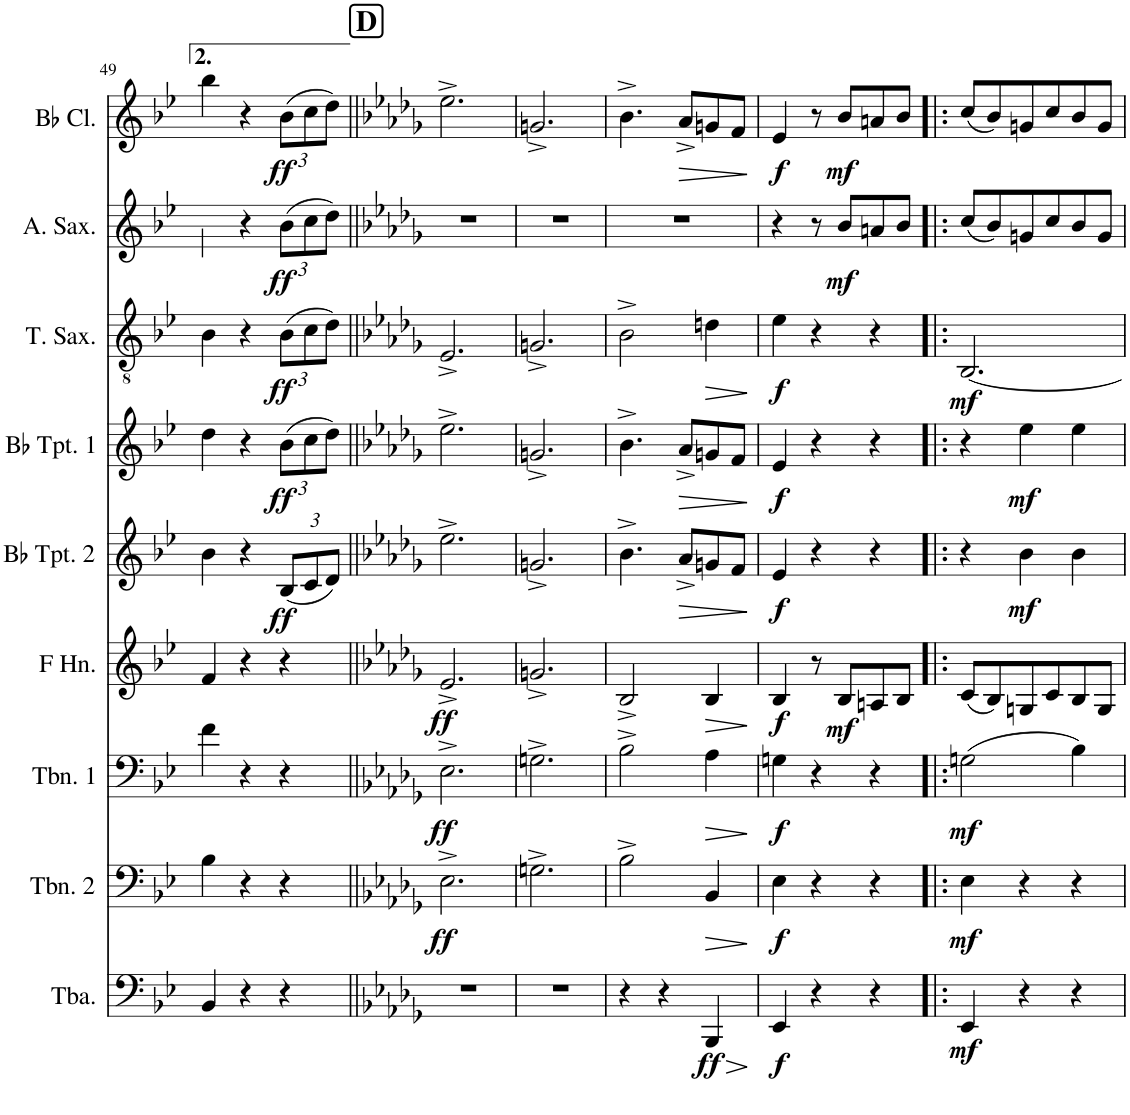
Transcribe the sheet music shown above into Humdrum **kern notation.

**kern	**dynam	**kern	**dynam	**kern	**dynam	**kern	**dynam	**kern	**dynam	**kern	**dynam	**kern	**dynam	**kern	**dynam	**kern	**dynam
*part9	*part9	*part8	*part8	*part7	*part7	*part6	*part6	*part5	*part5	*part4	*part4	*part3	*part3	*part2	*part2	*part1	*part1
*staff9	*staff9	*staff8	*staff8	*staff7	*staff7	*staff6	*staff6	*staff5	*staff5	*staff4	*staff4	*staff3	*staff3	*staff2	*staff2	*staff1	*staff1
*I"Tuba	*	*I"Trombone 2	*	*I"Trombone 1	*	*I"Horn in F	*	*I"Bb Tpt. 2	*	*I"Bb Tpt. 1	*	*I"Tenor Saxophone	*	*I"Alto Saxophone	*	*I"Bb Clarinet	*
*I'Tba.	*	*I'Tbn. 2	*	*I'Tbn. 1	*	*	*	*I'Bb Tpt. 2	*	*I'Bb Tpt. 1	*	*I'T. Sax.	*	*I'A. Sax.	*	*I'Bb Cl.	*
!!LO:PB:g=z
*clefF4	*	*clefF4	*	*clefF4	*	*clefG2	*	*clefG2	*	*clefG2	*	*clefGv2	*	*clefG2	*	*clefG2	*
*	*	*	*	*	*	*ITrd4c7	*	*ITrd1c2	*	*ITrd1c2	*	*ITrd8c14	*	*ITrd5c9	*	*ITrd1c2	*
*k[b-e-]	*	*k[b-e-]	*	*k[b-e-]	*	*k[b-e-]	*	*k[b-e-]	*	*k[b-e-]	*	*k[b-e-]	*	*k[b-e-]	*	*k[b-e-]	*
*M3/4	*	*M3/4	*	*M3/4	*	*M3/4	*	*M3/4	*	*M3/4	*	*M3/4	*	*M3/4	*	*M3/4	*
=49	=49	=49	=49	=49	=49	=49	=49	=49	=49	=49	=49	=49	=49	=49	=49	=49	=49
4BB-/	.	4B-\	.	4f\	.	4f/	.	4b-\	.	4dd\	.	4B-\	.	4b-\	.	4bb-\	.
4r	.	4r	.	4r	.	4r	.	4r	.	4r	.	4r	.	4r	.	4r	.
*	*	*	*	*	*	*	*	*Xbrackettup	*	*Xbrackettup	*	*Xbrackettup	*	*Xbrackettup	*	*Xbrackettup	*
!	!	!	!	!	!	!	!	!	!LO:DY:b	!	!LO:DY:b	!	!LO:DY:b	!	!LO:DY:b	!	!LO:DY:b
4r	.	4r	.	4r	.	4r	.	(12B-/L	ff	(12b-\L	ff	(12B-\L	ff	(12b-\L	ff	(12b-\L	ff
.	.	.	.	.	.	.	.	12c/	.	12cc\	.	12c\	.	12cc\	.	12cc\	.
.	.	.	.	.	.	.	.	12d/J)	.	12dd\J)	.	12d\J)	.	12dd\J)	.	12dd\J)	.
!!LO:REH:place=s1:a:B:cj:fs=14:t=D
=50||	=50||	=50||	=50||	=50||	=50||	=50||	=50||	=50||	=50||	=50||	=50||	=50||	=50||	=50||	=50||	=50||	=50||
*k[b-e-a-d-g-]	*	*k[b-e-a-d-g-]	*	*k[b-e-a-d-g-]	*	*k[b-e-a-d-g-]	*	*k[b-e-a-d-g-]	*	*k[b-e-a-d-g-]	*	*k[b-e-a-d-g-]	*	*k[b-e-a-d-g-]	*	*k[b-e-a-d-g-]	*
!	!	!	!LO:DY:b	!	!LO:DY:b	!	!LO:DY:b	!	!	!	!	!	!	!	!	!	!
2.r	.	2.E-^\	ff	2.E-^\	ff	2.e-^/	ff	2.ee-^\	.	2.ee-^\	.	2.E-^/	.	2.r	.	2.ee-^\	.
=51	=51	=51	=51	=51	=51	=51	=51	=51	=51	=51	=51	=51	=51	=51	=51	=51	=51
2.r	.	2.Gn^\	.	2.Gn^\	.	2.gn^/	.	2.gn^/	.	2.gn^/	.	2.Gn^/	.	2.r	.	2.gn^/	.
=52	=52	=52	=52	=52	=52	=52	=52	=52	=52	=52	=52	=52	=52	=52	=52	=52	=52
4r	.	2B-^\	.	2B-^\	.	2B-^/	.	4.b-^\	.	4.b-^\	.	2B-^\	.	2.r	.	4.b-^\	.
4r	.	.	.	.	.	.	.	.	.	.	.	.	.	.	.	.	.
!	!	!	!	!	!	!	!	!	!LO:HP:b	!	!LO:HP:b	!	!	!	!	!	!LO:HP:b
.	.	.	.	.	.	.	.	8a-^/L	>	8a-^/L	>	.	.	.	.	8a-^/L	>
!	!LO:HP:b	!	!LO:HP:b	!	!LO:HP:b	!	!LO:HP:b	!	!	!	!	!	!LO:HP:b	!	!	!	!
!	!LO:DY:n=1:b	!	!	!	!	!	!	!	!	!	!	!	!	!	!	!	!
4BBB-/	> ff	4BB-/	>	4A-\	>	4B-/	>	8gn/	.	8gn/	.	4dn\	>	.	.	8gn/	.
.	.	.	.	.	.	.	.	8f/J	.	8f/J	.	.	.	.	.	8f/J	.
.	]	.	]	.	]	.	]	.	]	.	]	.	]	.	.	.	]
=53	=53	=53	=53	=53	=53	=53	=53	=53	=53	=53	=53	=53	=53	=53	=53	=53	=53
!	!LO:DY:b	!	!LO:DY:b	!	!LO:DY:b	!	!LO:DY:b	!	!LO:DY:b	!	!LO:DY:b	!	!LO:DY:b	!	!	!	!LO:DY:b
4EE-/	f	4E-\	f	4Gn\	f	4B-/	f	4e-/	f	4e-/	f	4e-\	f	4r	.	4e-/	f
4r	.	4r	.	4r	.	8r	.	4r	.	4r	.	4r	.	8r	.	8r	.
!	!	!	!	!	!	!	!LO:DY:b	!	!	!	!	!	!	!	!LO:DY:b	!	!LO:DY:b
.	.	.	.	.	.	8B-/L	mf	.	.	.	.	.	.	8b-/L	mf	8b-/L	mf
4r	.	4r	.	4r	.	8An/	.	4r	.	4r	.	4r	.	8an/	.	8an/	.
.	.	.	.	.	.	8B-/J	.	.	.	.	.	.	.	8b-/J	.	8b-/J	.
=54!|:	=54!|:	=54!|:	=54!|:	=54!|:	=54!|:	=54!|:	=54!|:	=54!|:	=54!|:	=54!|:	=54!|:	=54!|:	=54!|:	=54!|:	=54!|:	=54!|:	=54!|:
!	!LO:DY:b	!	!LO:DY:b	!	!LO:DY:b	!	!	!	!	!	!	!	!LO:DY:b	!	!	!	!
4EE-/	mf	4E-\	mf	(2Gn\	mf	(8c/L	.	4r	.	4r	.	[2.BB-/	mf	(8cc/L	.	(8cc/L	.
.	.	.	.	.	.	8B-/)	.	.	.	.	.	.	.	8b-/)	.	8b-/)	.
!	!	!	!	!	!	!	!	!	!LO:DY:b	!	!LO:DY:b	!	!	!	!	!	!
4r	.	4r	.	.	.	8Gn/	.	4b-\	mf	4ee-\	mf	.	.	8gn/	.	8gn/	.
.	.	.	.	.	.	8c/	.	.	.	.	.	.	.	8cc/	.	8cc/	.
4r	.	4r	.	4B-\)	.	8B-/	.	4b-\	.	4ee-\	.	.	.	8b-/	.	8b-/	.
.	.	.	.	.	.	8G/J	.	.	.	.	.	.	.	8g/J	.	8g/J	.
=	=	=	=	=	=	=	=	=	=	=	=	=	=	=	=	=	=
*-	*-	*-	*-	*-	*-	*-	*-	*-	*-	*-	*-	*-	*-	*-	*-	*-	*-
